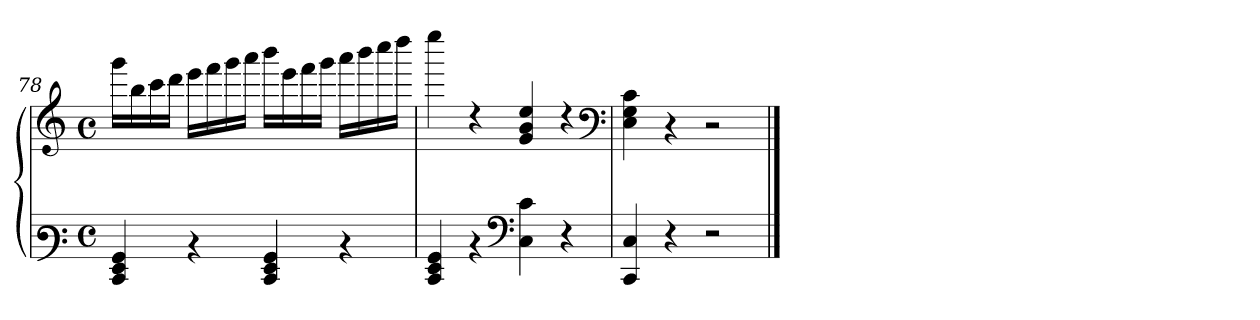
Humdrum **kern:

**kern	**kern
*part1	*part1
*staff2	*staff1
*clefF3	*clefG3
*M4/4	*M4/4
*met(c)	*met(c)
=78	=78
4EE/ 4GG/ 4BB/	16eee\LL
.	16gg\
.	16aa\
.	16bb\JJ
4rD	16ccc\LL
.	16ddd\
.	16eee\
.	16fff\JJ
4EE/ 4GG/ 4BB/	16ggg\LL
.	16ccc\
.	16ddd\
.	16eee\JJ
4rD	16fff\LL
.	16ggg\
.	16aaa\
.	16bbb\JJ
=79	=79
4EE/ 4GG/ 4BB/	4cccc\
4rD	4rb
*clefF4	*
4C\ 4c\	4e/ 4g/ 4cc/
4r	4rb
*	*clefF4
=80	=80
4CC/ 4C/	4E\ 4G\ 4c\
4r	4r
2r	2r
==	==
*-	*-
